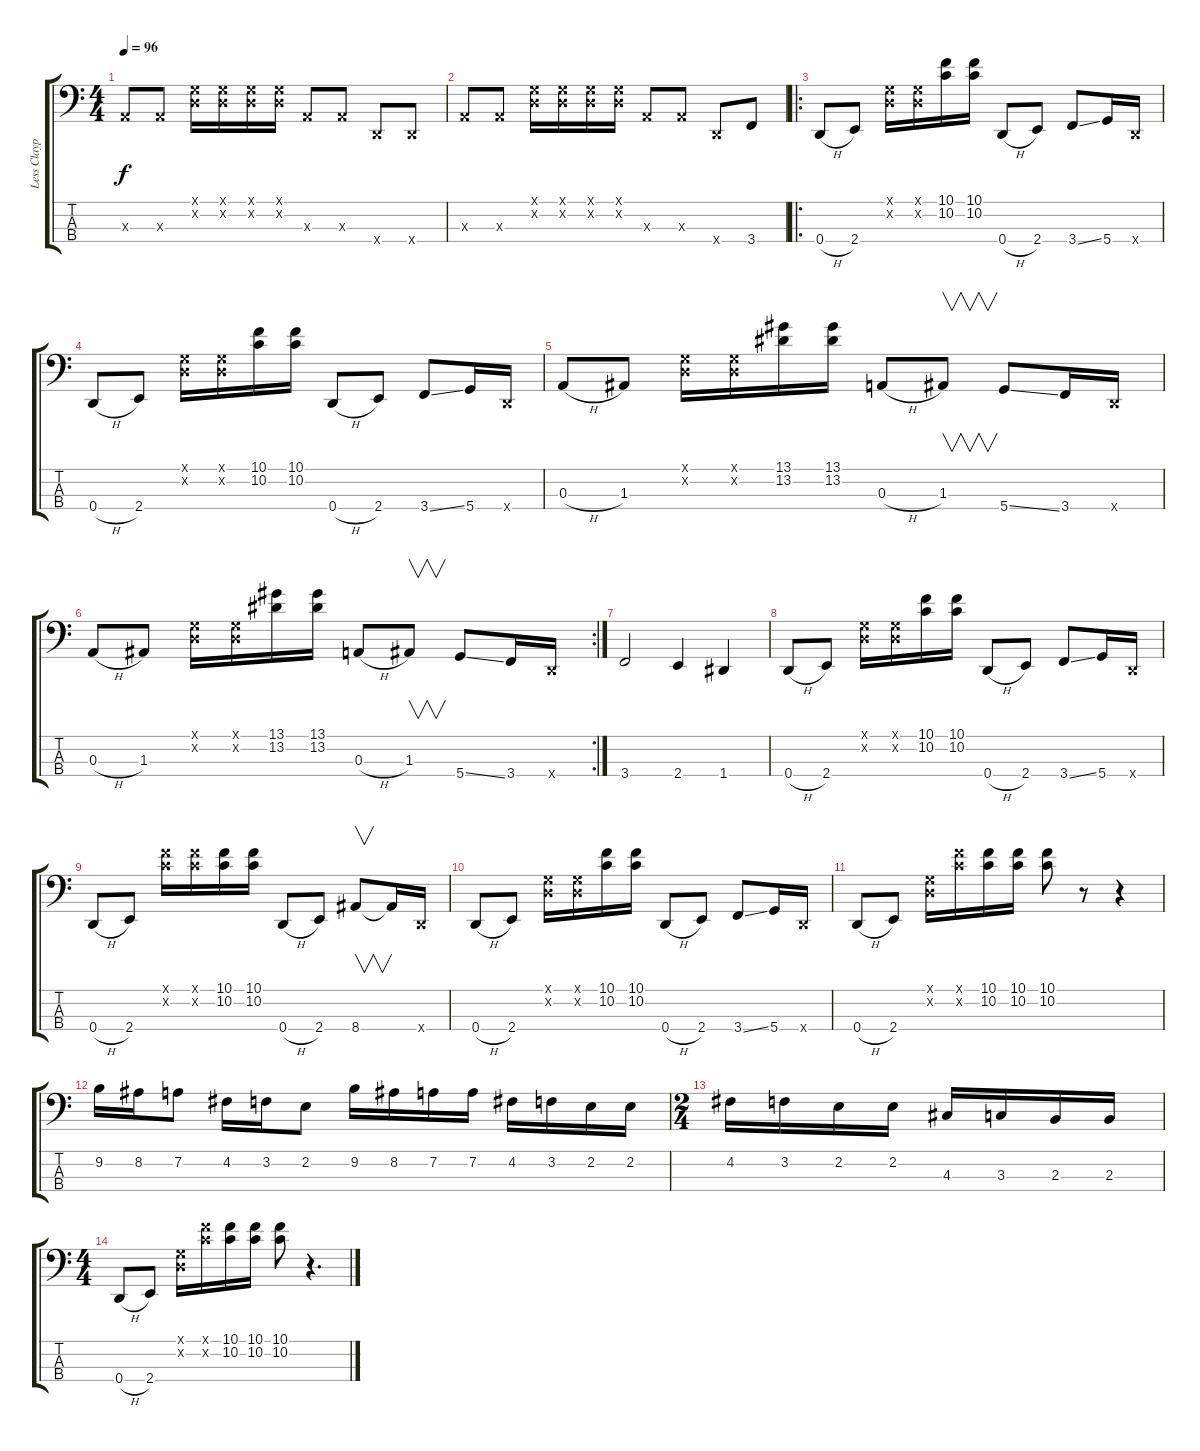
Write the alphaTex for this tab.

\track ("Less Claypool" "Less Clayp") {instrument slapbass1}
\staff {score tabs}
\tuning (G2 D2 A1 D1) {hide}
\ts (4 4)
\tempo 96
\clef f4
\ks c
0.3{x}.8{dy f} 0.3{x}.8 (0.1{x} 0.2{x}).16 (0.1{x} 0.2{x}).16 (0.1{x} 0.2{x}).16 (0.1{x} 0.2{x}).16 0.3{x}.8 0.3{x}.8 0.4{x}.8 0.4{x}.8 |
0.3{x}.8 0.3{x}.8 (0.1{x} 0.2{x}).16 (0.1{x} 0.2{x}).16 (0.1{x} 0.2{x}).16 (0.1{x} 0.2{x}).16 0.3{x}.8 0.3{x}.8 0.4{x}.8 3.4.8 |
\ro
0.4{h}.8 2.4.8 (0.1{x} 0.2{x}).16 (0.1{x} 0.2{x}).16 (10.1 10.2).16 (10.1 10.2).16 0.4{h}.8 2.4.8 3.4{ss}.8 5.4.16 0.4{x}.16 |
0.4{h}.8 2.4.8 (0.1{x} 0.2{x}).16 (0.1{x} 0.2{x}).16 (10.1 10.2).16 (10.1 10.2).16 0.4{h}.8 2.4.8 3.4{ss}.8 5.4.16 0.4{x}.16 |
0.3{h}.8 1.3.8 (0.1{x} 0.2{x}).16 (0.1{x} 0.2{x}).16 (13.1 13.2).16 (13.1 13.2).16 0.3{h}.8 1.3.8{v} 5.4{ss}.8 3.4.16 0.4{x}.16 |
\rc 2
0.3{h}.8 1.3.8 (0.1{x} 0.2{x}).16 (0.1{x} 0.2{x}).16 (13.1 13.2).16 (13.1 13.2).16 0.3{h}.8 1.3.8{v} 5.4{ss}.8 3.4.16 0.4{x}.16 |
3.4.2 2.4.4 1.4.4 |
0.4{h}.8 2.4.8 (0.1{x} 0.2{x}).16 (0.1{x} 0.2{x}).16 (10.1 10.2).16 (10.1 10.2).16 0.4{h}.8 2.4.8 3.4{ss}.8 5.4.16 0.4{x}.16 |
0.4{h}.8 2.4.8 (10.1{x} 10.2{x}).16 (10.1{x} 10.2{x}).16 (10.1 10.2).16 (10.1 10.2).16 0.4{h}.8 2.4.8 8.4.8{v} 8.4{t}.16 0.4{x}.16 |
0.4{h}.8 2.4.8 (0.1{x} 0.2{x}).16 (0.1{x} 0.2{x}).16 (10.1 10.2).16 (10.1 10.2).16 0.4{h}.8 2.4.8 3.4{ss}.8 5.4.16 0.4{x}.16 |
0.4{h}.8 2.4.8 (0.1{x} 0.2{x}).16 (10.1{x} 10.2{x}).16 (10.1 10.2).16 (10.1 10.2).16 (10.1 10.2).8 r.8 r.4 |
9.2.16 8.2.16 7.2.8 4.2.16 3.2.16 2.2.8 9.2.16 8.2.16 7.2.16 7.2.16 4.2.16 3.2.16 2.2.16 2.2.16 |
\ts (2 4)
4.2.16 3.2.16 2.2.16 2.2.16 4.3.16 3.3.16 2.3.16 2.3.16 |
\ts (4 4)
0.4{h}.8 2.4.8 (0.1{x} 0.2{x}).16 (10.1{x} 10.2{x}).16 (10.1 10.2).16 (10.1 10.2).16 (10.1 10.2).8 r.4{d}
